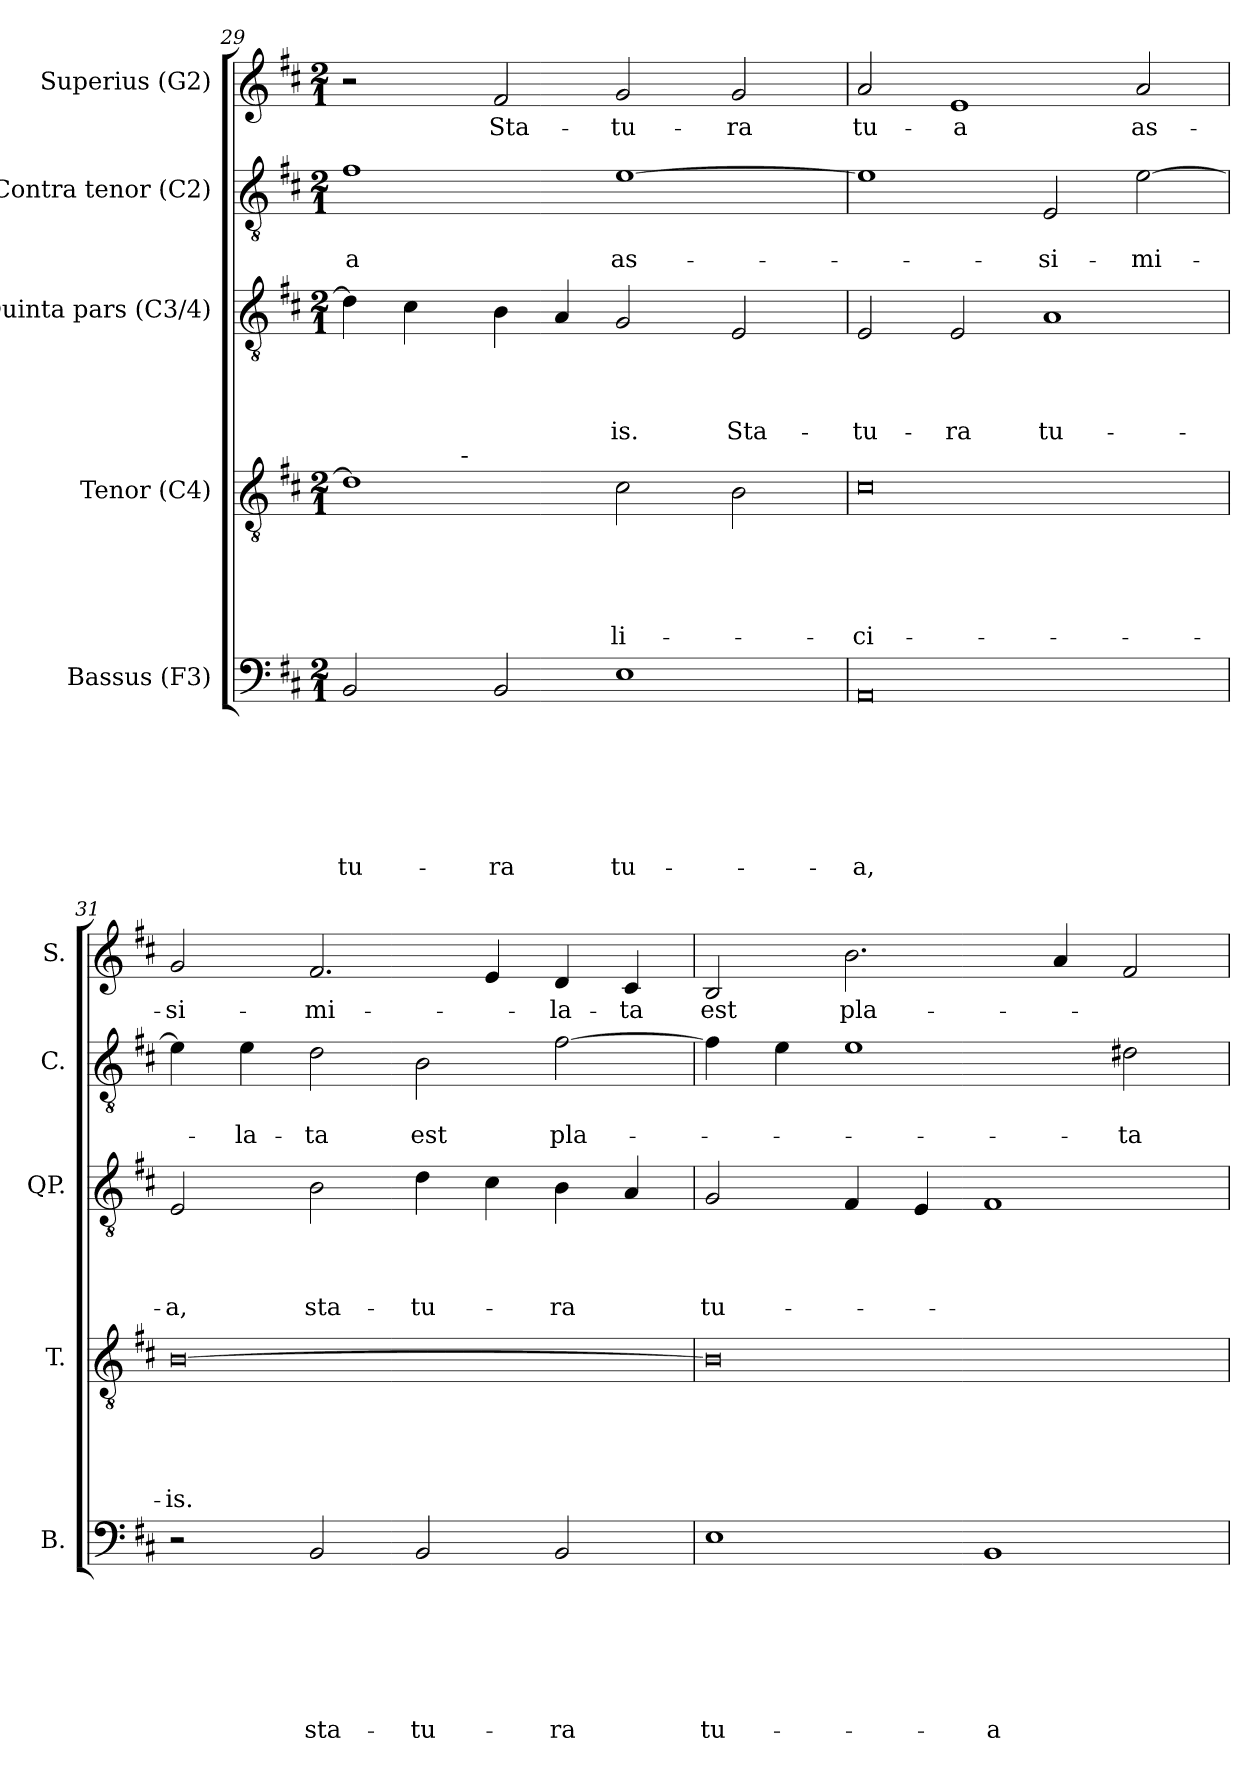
**kern	**text	**text	**text	**text	**text	**text	**text	**kern	**text	**text	**text	**text	**text	**kern	**text	**text	**text	**text	**kern	**text	**text	**kern	**text
*part5	*part5	*part5	*part5	*part5	*part5	*part5	*part5	*part4	*part4	*part4	*part4	*part4	*part4	*part3	*part3	*part3	*part3	*part3	*part2	*part2	*part2	*part1	*part1
*staff5	*staff5	*staff5	*staff5	*staff5	*staff5	*staff5	*staff5	*staff4	*staff4	*staff4	*staff4	*staff4	*staff4	*staff3	*staff3	*staff3	*staff3	*staff3	*staff2	*staff2	*staff2	*staff1	*staff1
*I"Bassus (F3)	*	*	*	*	*	*	*	*I"Tenor (C4)	*	*	*	*	*	*I"Quinta pars (C3/4)	*	*	*	*	*I"Contra tenor (C2)	*	*	*I"Superius (G2)	*
*I'B.	*	*	*	*	*	*	*	*I'T.	*	*	*	*	*	*I'QP.	*	*	*	*	*I'C.	*	*	*I'S.	*
!!LO:LB:g=z
*clefF4	*	*	*	*	*	*	*	*clefGv2	*	*	*	*	*	*clefGv2	*	*	*	*	*clefGv2	*	*	*clefG2	*
*k[f#c#]	*	*	*	*	*	*	*	*k[f#c#]	*	*	*	*	*	*k[f#c#]	*	*	*	*	*k[f#c#]	*	*	*k[f#c#]	*
*D:	*	*	*	*	*	*	*	*D:	*	*	*	*	*	*D:	*	*	*	*	*D:	*	*	*D:	*
*M2/1	*	*	*	*	*	*	*	*M2/1	*	*	*	*	*	*M2/1	*	*	*	*	*M2/1	*	*	*M2/1	*
=29	=29	=29	=29	=29	=29	=29	=29	=29	=29	=29	=29	=29	=29	=29	=29	=29	=29	=29	=29	=29	=29	=29	=29
!	!	!	!	!	!	!	!LO:LY:b	!	!	!	!	!	!	!	!	!	!	!	!	!	!LO:LY:b:rj	!	!
*	*	*	*	*	*	*	*	*^	*	*	*	*	*	*	*	*	*	*	*	*	*	*	*
2BB/	.	.	.	.	.	.	-tu-	1d]	4ryy	.	.	.	.	.	4d\]	.	.	.	.	1f#	.	-a	2r	.
.	.	.	.	.	.	.	.	.	8ryy	.	.	.	.	.	4c#\	.	.	.	.	.	.	.	.	.
.	.	.	.	.	.	.	.	.	32ryy	.	.	.	.	.	.	.	.	.	.	.	.	.	.	.
!	!	!	!	!	!	!	!	!	!LO:TX:a:t=-	!	!	!	!	!	!	!	!	!	!	!	!	!	!	!
.	.	.	.	.	.	.	.	.	1ryy	.	.	.	.	.	.	.	.	.	.	.	.	.	.	.
!	!	!	!	!	!	!	!LO:LY:b	!	!	!	!	!	!	!	!	!	!	!	!	!	!	!	!	!LO:LY:b
2BB/	.	.	.	.	.	.	-ra	.	.	.	.	.	.	.	4B\	.	.	.	.	.	.	.	2f#/	Sta-
.	.	.	.	.	.	.	.	.	.	.	.	.	.	.	4A/	.	.	.	.	.	.	.	.	.
!	!	!	!	!	!	!	!LO:LY:b	!	!	!	!	!	!	!LO:LY:b	!	!	!	!	!LO:LY:b	!	!	!LO:LY:b	!	!LO:LY:b
1E	.	.	.	.	.	.	tu-	2c#\	.	.	.	.	.	-li-	2G/	.	.	.	-is.	[>1e	.	as-	2g/	-tu-
.	.	.	.	.	.	.	.	.	2ryy	.	.	.	.	.	.	.	.	.	.	.	.	.	.	.
!	!	!	!	!	!	!	!	!	!	!	!	!	!	!	!	!	!	!	!LO:LY:b	!	!	!	!	!LO:LY:b
.	.	.	.	.	.	.	.	2B\	.	.	.	.	.	.	2E/	.	.	.	Sta-	.	.	.	2g/	-ra
.	.	.	.	.	.	.	.	.	16.ryy	.	.	.	.	.	.	.	.	.	.	.	.	.	.	.
=30	=30	=30	=30	=30	=30	=30	=30	=30	=30	=30	=30	=30	=30	=30	=30	=30	=30	=30	=30	=30	=30	=30	=30	=30
!	!	!	!	!	!	!	!LO:LY:b:rj	!	!	!	!	!	!	!LO:LY:b:rj	!	!	!	!	!LO:LY:b	!	!	!	!	!LO:LY:b
*	*	*	*	*	*	*	*	*v	*v	*	*	*	*	*	*	*	*	*	*	*	*	*	*	*
0AA	.	.	.	.	.	.	-a,	0c#	.	.	.	.	-ci-	2E/	.	.	.	-tu-	1e]	.	.	2a/	tu-
!	!	!	!	!	!	!	!	!	!	!	!	!	!	!	!	!	!	!LO:LY:b	!	!	!	!	!LO:LY:b:rj
.	.	.	.	.	.	.	.	.	.	.	.	.	.	2E/	.	.	.	-ra	.	.	.	1e	-a
!	!	!	!	!	!	!	!	!	!	!	!	!	!	!	!	!	!	!LO:LY:b	!	!	!LO:LY:b	!	!
.	.	.	.	.	.	.	.	.	.	.	.	.	.	1A	.	.	.	tu-	2E/	.	-si-	.	.
!	!	!	!	!	!	!	!	!	!	!	!	!	!	!	!	!	!	!	!	!	!LO:LY:b	!	!LO:LY:b
.	.	.	.	.	.	.	.	.	.	.	.	.	.	.	.	.	.	.	[>2e\	.	-mi-	2a/	as-
=31	=31	=31	=31	=31	=31	=31	=31	=31	=31	=31	=31	=31	=31	=31	=31	=31	=31	=31	=31	=31	=31	=31	=31
!	!	!	!	!	!	!	!	!	!	!	!	!	!LO:LY:b:rj	!	!	!	!	!LO:LY:b	!	!	!	!	!LO:LY:b
2r	.	.	.	.	.	.	.	[>0B	.	.	.	.	-is.	2E/	.	.	.	-a,	4e\]	.	.	2g/	-si-
!	!	!	!	!	!	!	!	!	!	!	!	!	!	!	!	!	!	!	!	!	!LO:LY:b	!	!
.	.	.	.	.	.	.	.	.	.	.	.	.	.	.	.	.	.	.	4e\	.	-la-	.	.
!	!	!	!	!	!	!	!LO:LY:b	!	!	!	!	!	!	!	!	!	!	!LO:LY:b	!	!	!LO:LY:b	!	!LO:LY:b
2BB/	.	.	.	.	.	.	sta-	.	.	.	.	.	.	2B\	.	.	.	sta-	2d\	.	-ta	2.f#/	-mi-
!	!	!	!	!	!	!	!LO:LY:b	!	!	!	!	!	!	!	!	!	!	!LO:LY:b	!	!	!LO:LY:b	!	!
2BB/	.	.	.	.	.	.	-tu-	.	.	.	.	.	.	4d\	.	.	.	-tu-	2B\	.	est	.	.
.	.	.	.	.	.	.	.	.	.	.	.	.	.	4c#\	.	.	.	.	.	.	.	4e/	.
!	!	!	!	!	!	!	!LO:LY:b	!	!	!	!	!	!	!	!	!	!	!LO:LY:b	!	!	!LO:LY:b	!	!LO:LY:b
2BB/	.	.	.	.	.	.	-ra	.	.	.	.	.	.	4B\	.	.	.	-ra	[>2f#\	.	pla-	4d/	-la-
!	!	!	!	!	!	!	!	!	!	!	!	!	!	!	!	!	!	!	!	!	!	!	!LO:LY:b
.	.	.	.	.	.	.	.	.	.	.	.	.	.	4A/	.	.	.	.	.	.	.	4c#/	-ta
=32	=32	=32	=32	=32	=32	=32	=32	=32	=32	=32	=32	=32	=32	=32	=32	=32	=32	=32	=32	=32	=32	=32	=32
!	!	!	!	!	!	!	!LO:LY:b	!	!	!	!	!	!	!	!	!	!	!LO:LY:b	!	!	!	!	!LO:LY:b
1E	.	.	.	.	.	.	tu-	0B]	.	.	.	.	.	2G/	.	.	.	tu-	4f#\]	.	.	2B/	est
.	.	.	.	.	.	.	.	.	.	.	.	.	.	.	.	.	.	.	4e\	.	.	.	.
!	!	!	!	!	!	!	!	!	!	!	!	!	!	!	!	!	!	!	!	!	!	!	!LO:LY:b
.	.	.	.	.	.	.	.	.	.	.	.	.	.	4F#/	.	.	.	.	1e	.	.	2.b\	pla-
.	.	.	.	.	.	.	.	.	.	.	.	.	.	4E/	.	.	.	.	.	.	.	.	.
!	!	!	!	!	!	!	!LO:LY:b:rj	!	!	!	!	!	!	!	!	!	!	!	!	!	!	!	!
1BB	.	.	.	.	.	.	-a	.	.	.	.	.	.	1F#	.	.	.	.	.	.	.	.	.
.	.	.	.	.	.	.	.	.	.	.	.	.	.	.	.	.	.	.	.	.	.	4a/	.
!	!	!	!	!	!	!	!	!	!	!	!	!	!	!	!	!	!	!	!	!	!LO:LY:b	!	!
.	.	.	.	.	.	.	.	.	.	.	.	.	.	.	.	.	.	.	2d#\	.	-ta-	2f#/	.
=	=	=	=	=	=	=	=	=	=	=	=	=	=	=	=	=	=	=	=	=	=	=	=
*-	*-	*-	*-	*-	*-	*-	*-	*-	*-	*-	*-	*-	*-	*-	*-	*-	*-	*-	*-	*-	*-	*-	*-
